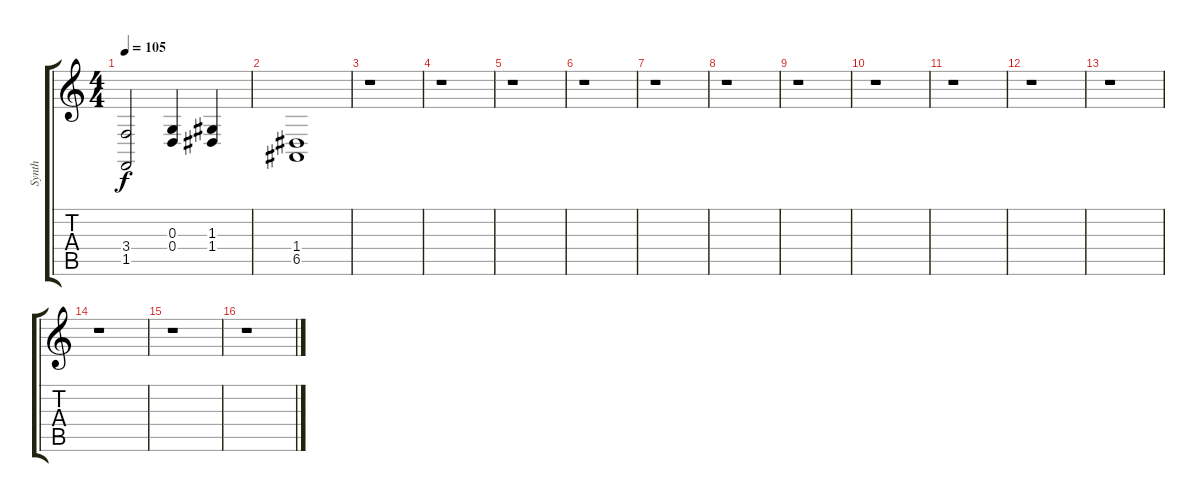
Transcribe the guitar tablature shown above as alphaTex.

\track ("Synth" "Synth") {instrument synthstrings2}
\staff {score tabs}
\tuning (E4 B3 G3 D3 E2 D2) {hide}
\ts (4 4)
\tempo 105
\clef g2
\ks c
(3.4 1.5).2{dy f instrument synthstrings2} (0.3 0.4).4 (1.3 1.4).4 |
(1.4 6.5).1 |
r.1 |
r.1 |
r.1 |
r.1 |
r.1 |
r.1 |
r.1 |
r.1 |
r.1 |
r.1 |
r.1 |
r.1 |
r.1 |
r.1
